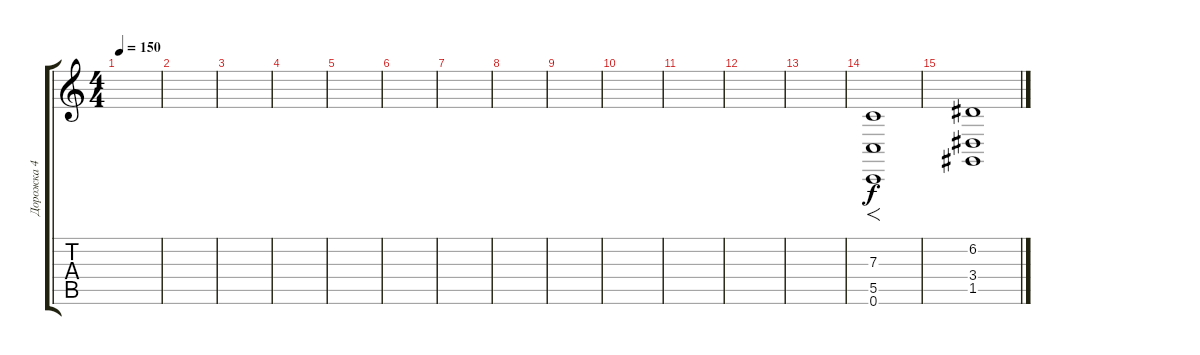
\track ("Дорожка 4" "Дорожка 4") {instrument stringensemble1}
\staff {score tabs}
\tuning (D4 A3 F3 C3 G2 C2) {hide}
\ts (4 4)
\tempo 150
\clef g2
\ks c
|
|
|
|
|
|
|
|
|
|
|
|
|
(7.3 5.5 0.6).1{f} |
(6.2 3.4 1.5).1
